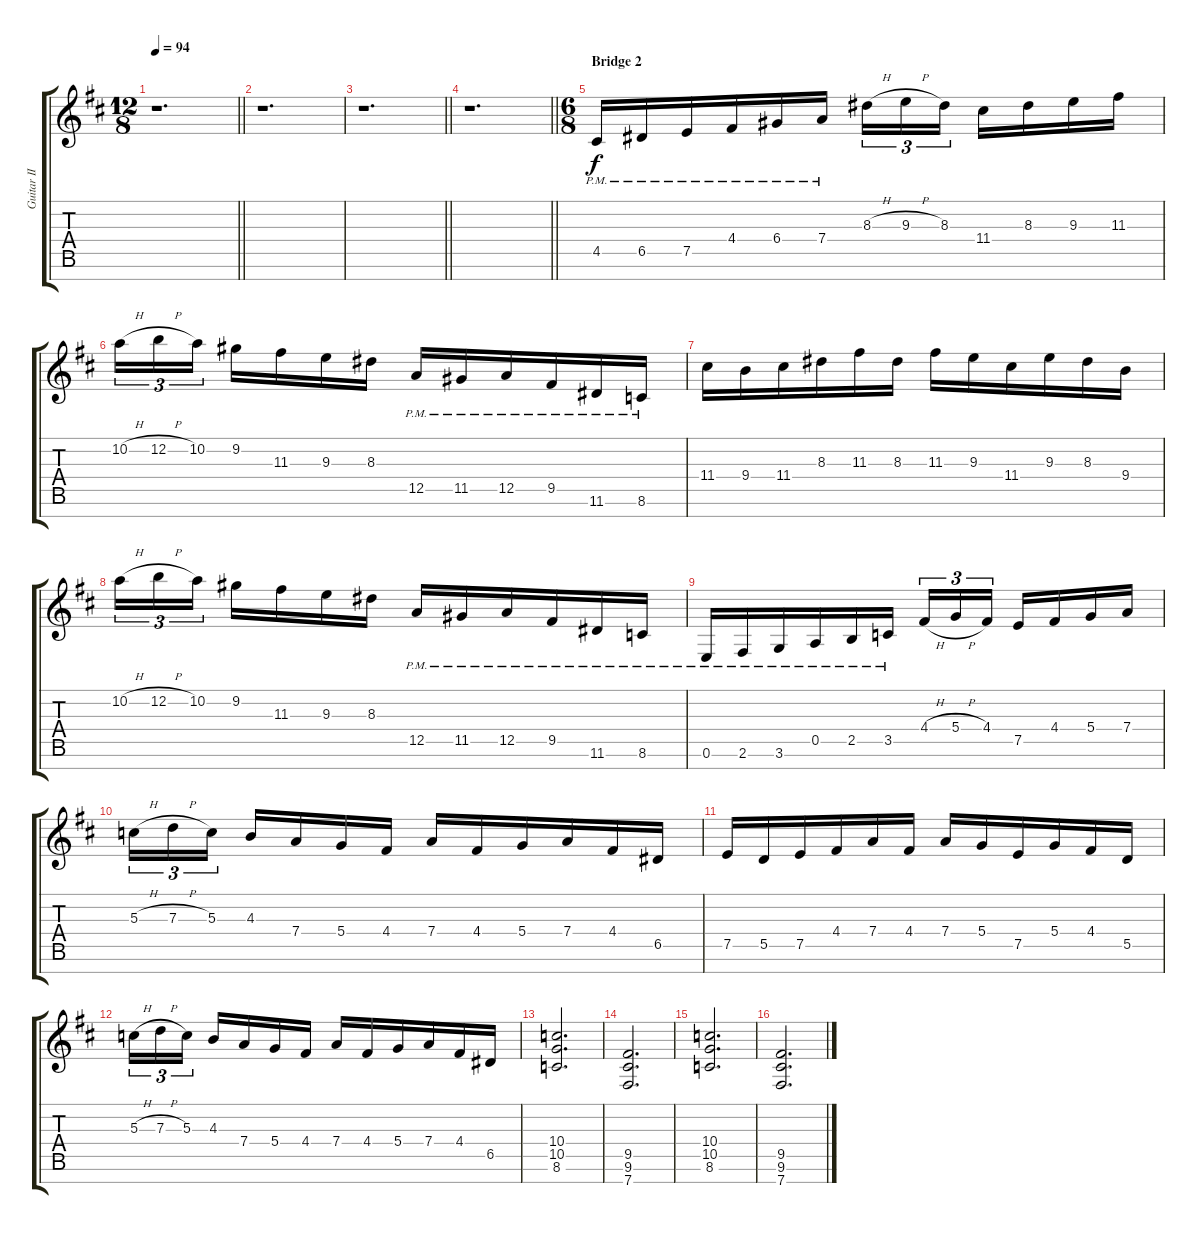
\track ("Guitar II" "Guitar II") {instrument distortionguitar}
\staff {score tabs}
\tuning (E4 B3 G3 D3 A2 E2 B1) {hide}
\ts (12 8)
\tempo 94
\clef g2
\barLineRight lightlight
\ks bminor
r.1{d dy f} |
r.1{d} |
\barLineRight lightlight
r.1{d} |
\barLineRight lightlight
r.1{d} |
\ts (6 8)
\section ("" "Bridge 2")
4.5{pm}.16 6.5{pm}.16 7.5{pm}.16 4.4{pm}.16 6.4{pm}.16 7.4{pm}.16 8.3{h}.16{tu (3 2)} 9.3{h}.16{tu (3 2)} 8.3.16{tu (3 2) beam splitsecondary} 11.4.16 8.3.16 9.3.16 11.3.16 |
10.2{h}.16{tu (3 2)} 12.2{h}.16{tu (3 2)} 10.2.16{tu (3 2) beam splitsecondary} 9.2.16 11.3.16 9.3.16 8.3.16 12.5{pm}.16 11.5{pm}.16 12.5{pm}.16 9.5{pm}.16 11.6{pm}.16 8.6{pm}.16 |
11.4.16 9.4.16 11.4.16 8.3.16 11.3.16 8.3.16 11.3.16 9.3.16 11.4.16 9.3.16 8.3.16 9.4.16 |
10.2{h}.16{tu (3 2)} 12.2{h}.16{tu (3 2)} 10.2.16{tu (3 2) beam splitsecondary} 9.2.16 11.3.16 9.3.16 8.3.16 12.5{pm}.16 11.5{pm}.16 12.5{pm}.16 9.5{pm}.16 11.6{pm}.16 8.6{pm}.16 |
0.6{pm}.16 2.6{pm}.16 3.6{pm}.16 0.5{pm}.16 2.5{pm}.16 3.5{pm}.16 4.4{h}.16{tu (3 2)} 5.4{h}.16{tu (3 2)} 4.4.16{tu (3 2) beam splitsecondary} 7.5.16 4.4.16 5.4.16 7.4.16 |
5.3{h}.16{tu (3 2)} 7.3{h}.16{tu (3 2)} 5.3.16{tu (3 2) beam splitsecondary} 4.3.16 7.4.16 5.4.16 4.4.16 7.4.16 4.4.16 5.4.16 7.4.16 4.4.16 6.5.16 |
7.5.16 5.5.16 7.5.16 4.4.16 7.4.16 4.4.16 7.4.16 5.4.16 7.5.16 5.4.16 4.4.16 5.5.16 |
5.3{h}.16{tu (3 2)} 7.3{h}.16{tu (3 2)} 5.3.16{tu (3 2) beam splitsecondary} 4.3.16 7.4.16 5.4.16 4.4.16 7.4.16 4.4.16 5.4.16 7.4.16 4.4.16 6.5.16 |
(10.4 10.5 8.6).2{d} |
(9.5 9.6 7.7).2{d} |
(10.4 10.5 8.6).2{d} |
(9.5 9.6 7.7).2{d}
